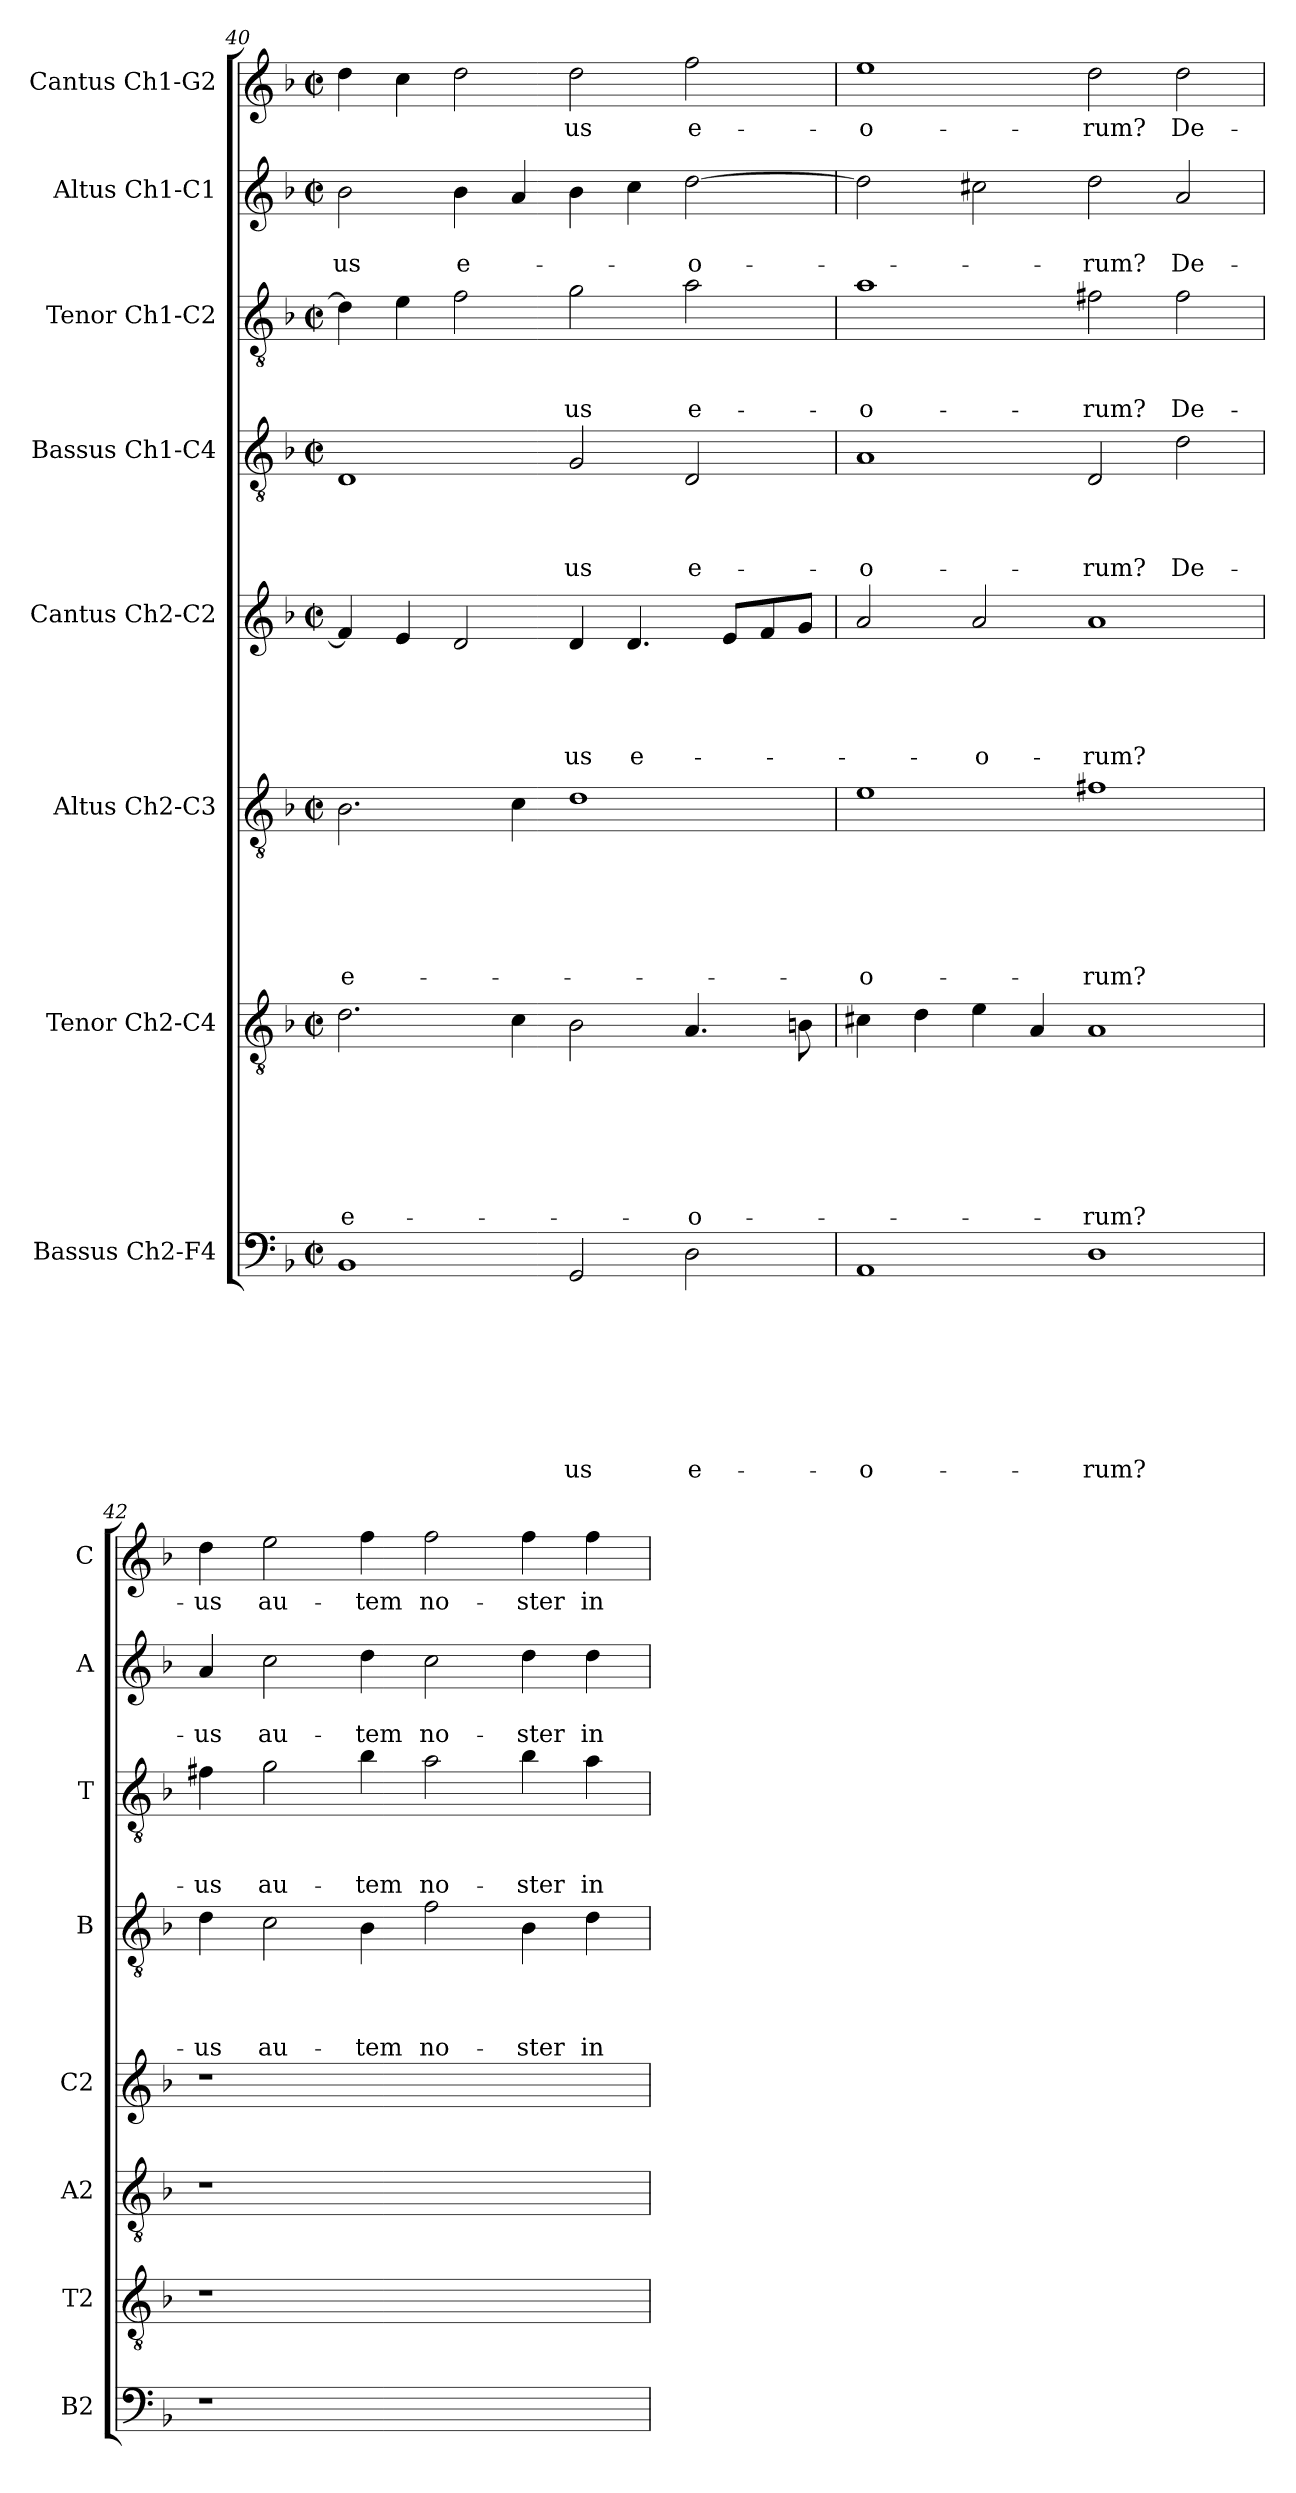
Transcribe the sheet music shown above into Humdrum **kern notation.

**kern	**text	**text	**text	**text	**text	**text	**text	**text	**kern	**text	**text	**text	**text	**text	**text	**text	**kern	**text	**text	**text	**text	**text	**text	**kern	**text	**text	**text	**text	**text	**kern	**text	**text	**text	**text	**kern	**text	**text	**text	**kern	**text	**text	**kern	**text
*part8	*part8	*part8	*part8	*part8	*part8	*part8	*part8	*part8	*part7	*part7	*part7	*part7	*part7	*part7	*part7	*part7	*part6	*part6	*part6	*part6	*part6	*part6	*part6	*part5	*part5	*part5	*part5	*part5	*part5	*part4	*part4	*part4	*part4	*part4	*part3	*part3	*part3	*part3	*part2	*part2	*part2	*part1	*part1
*staff8	*staff8	*staff8	*staff8	*staff8	*staff8	*staff8	*staff8	*staff8	*staff7	*staff7	*staff7	*staff7	*staff7	*staff7	*staff7	*staff7	*staff6	*staff6	*staff6	*staff6	*staff6	*staff6	*staff6	*staff5	*staff5	*staff5	*staff5	*staff5	*staff5	*staff4	*staff4	*staff4	*staff4	*staff4	*staff3	*staff3	*staff3	*staff3	*staff2	*staff2	*staff2	*staff1	*staff1
*I"Bassus Ch2-F4	*	*	*	*	*	*	*	*	*I"Tenor Ch2-C4	*	*	*	*	*	*	*	*I"Altus Ch2-C3	*	*	*	*	*	*	*I"Cantus Ch2-C2	*	*	*	*	*	*I"Bassus Ch1-C4	*	*	*	*	*I"Tenor Ch1-C2	*	*	*	*I"Altus Ch1-C1	*	*	*I"Cantus Ch1-G2	*
*I'B2	*	*	*	*	*	*	*	*	*I'T2	*	*	*	*	*	*	*	*I'A2	*	*	*	*	*	*	*I'C2	*	*	*	*	*	*I'B	*	*	*	*	*I'T	*	*	*	*I'A	*	*	*I'C	*
*clefF4	*	*	*	*	*	*	*	*	*clefGv2	*	*	*	*	*	*	*	*clefGv2	*	*	*	*	*	*	*clefG2	*	*	*	*	*	*clefGv2	*	*	*	*	*clefGv2	*	*	*	*clefG2	*	*	*clefG2	*
*k[b-]	*	*	*	*	*	*	*	*	*k[b-]	*	*	*	*	*	*	*	*k[b-]	*	*	*	*	*	*	*k[b-]	*	*	*	*	*	*k[b-]	*	*	*	*	*k[b-]	*	*	*	*k[b-]	*	*	*k[b-]	*
*F:	*	*	*	*	*	*	*	*	*F:	*	*	*	*	*	*	*	*F:	*	*	*	*	*	*	*F:	*	*	*	*	*	*F:	*	*	*	*	*F:	*	*	*	*F:	*	*	*F:	*
*M2/2	*	*	*	*	*	*	*	*	*M2/2	*	*	*	*	*	*	*	*M2/2	*	*	*	*	*	*	*M2/2	*	*	*	*	*	*M2/2	*	*	*	*	*M2/2	*	*	*	*M2/2	*	*	*M2/2	*
*met(c|)	*	*	*	*	*	*	*	*	*met(c|)	*	*	*	*	*	*	*	*met(c|)	*	*	*	*	*	*	*met(c|)	*	*	*	*	*	*met(c|)	*	*	*	*	*met(c|)	*	*	*	*met(c|)	*	*	*met(c|)	*
=40	=40	=40	=40	=40	=40	=40	=40	=40	=40	=40	=40	=40	=40	=40	=40	=40	=40	=40	=40	=40	=40	=40	=40	=40	=40	=40	=40	=40	=40	=40	=40	=40	=40	=40	=40	=40	=40	=40	=40	=40	=40	=40	=40
!	!	!	!	!	!	!	!	!	!	!	!	!	!	!	!	!LO:LY:b	!	!	!	!	!	!	!LO:LY:b	!	!	!	!	!	!	!	!	!	!	!	!	!	!	!	!	!	!LO:LY:b	!	!
1BB-	.	.	.	.	.	.	.	.	2.d\	.	.	.	.	.	.	e-	2.B-\	.	.	.	.	.	e-	4f/]	.	.	.	.	.	1D	.	.	.	.	4d\]	.	.	.	2b-\	.	-us	4dd\	.
.	.	.	.	.	.	.	.	.	.	.	.	.	.	.	.	.	.	.	.	.	.	.	.	4e/	.	.	.	.	.	.	.	.	.	.	4e\	.	.	.	.	.	.	4cc\	.
!	!	!	!	!	!	!	!	!	!	!	!	!	!	!	!	!	!	!	!	!	!	!	!	!	!	!	!	!	!	!	!	!	!	!	!	!	!	!	!	!	!LO:LY:b	!	!
.	.	.	.	.	.	.	.	.	.	.	.	.	.	.	.	.	.	.	.	.	.	.	.	2d/	.	.	.	.	.	.	.	.	.	.	2f\	.	.	.	4b-\	.	e-	2dd\	.
.	.	.	.	.	.	.	.	.	4c\	.	.	.	.	.	.	.	4c\	.	.	.	.	.	.	.	.	.	.	.	.	.	.	.	.	.	.	.	.	.	4a/	.	.	.	.
!	!	!	!	!	!	!	!	!LO:LY:b	!	!	!	!	!	!	!	!	!	!	!	!	!	!	!	!	!	!	!	!	!LO:LY:b	!	!	!	!	!LO:LY:b	!	!	!	!LO:LY:b	!	!	!	!	!LO:LY:b
2GG/	.	.	.	.	.	.	.	-us	2B-\	.	.	.	.	.	.	.	1d	.	.	.	.	.	.	4d/	.	.	.	.	-us	2G/	.	.	.	-us	2g\	.	.	-us	4b-\	.	.	2dd\	-us
!	!	!	!	!	!	!	!	!	!	!	!	!	!	!	!	!	!	!	!	!	!	!	!	!	!	!	!	!	!LO:LY:b	!	!	!	!	!	!	!	!	!	!	!	!	!	!
.	.	.	.	.	.	.	.	.	.	.	.	.	.	.	.	.	.	.	.	.	.	.	.	4.d/	.	.	.	.	e-	.	.	.	.	.	.	.	.	.	4cc\	.	.	.	.
!	!	!	!	!	!	!	!	!LO:LY:b	!	!	!	!	!	!	!	!LO:LY:b	!	!	!	!	!	!	!	!	!	!	!	!	!	!	!	!	!	!LO:LY:b	!	!	!	!LO:LY:b	!	!	!LO:LY:b	!	!LO:LY:b
2D\	.	.	.	.	.	.	.	e-	4.A/	.	.	.	.	.	.	-o-	.	.	.	.	.	.	.	.	.	.	.	.	.	2D/	.	.	.	e-	2a\	.	.	e-	[2dd\	.	-o-	2ff\	e-
.	.	.	.	.	.	.	.	.	.	.	.	.	.	.	.	.	.	.	.	.	.	.	.	8e/L	.	.	.	.	.	.	.	.	.	.	.	.	.	.	.	.	.	.	.
.	.	.	.	.	.	.	.	.	.	.	.	.	.	.	.	.	.	.	.	.	.	.	.	8f/	.	.	.	.	.	.	.	.	.	.	.	.	.	.	.	.	.	.	.
.	.	.	.	.	.	.	.	.	8Bn\	.	.	.	.	.	.	.	.	.	.	.	.	.	.	8g/J	.	.	.	.	.	.	.	.	.	.	.	.	.	.	.	.	.	.	.
=41	=41	=41	=41	=41	=41	=41	=41	=41	=41	=41	=41	=41	=41	=41	=41	=41	=41	=41	=41	=41	=41	=41	=41	=41	=41	=41	=41	=41	=41	=41	=41	=41	=41	=41	=41	=41	=41	=41	=41	=41	=41	=41	=41
!	!	!	!	!	!	!	!	!LO:LY:b	!	!	!	!	!	!	!	!	!	!	!	!	!	!	!LO:LY:b	!	!	!	!	!	!	!	!	!	!	!LO:LY:b	!	!	!	!LO:LY:b	!	!	!	!	!LO:LY:b
1AA	.	.	.	.	.	.	.	-o-	4c#X\	.	.	.	.	.	.	.	1e	.	.	.	.	.	-o-	2a/	.	.	.	.	.	1A	.	.	.	-o-	1a	.	.	-o-	2dd\]	.	.	1ee	-o-
.	.	.	.	.	.	.	.	.	4d\	.	.	.	.	.	.	.	.	.	.	.	.	.	.	.	.	.	.	.	.	.	.	.	.	.	.	.	.	.	.	.	.	.	.
!	!	!	!	!	!	!	!	!	!	!	!	!	!	!	!	!	!	!	!	!	!	!	!	!	!	!	!	!	!LO:LY:b	!	!	!	!	!	!	!	!	!	!	!	!	!	!
.	.	.	.	.	.	.	.	.	4e\	.	.	.	.	.	.	.	.	.	.	.	.	.	.	2a/	.	.	.	.	-o-	.	.	.	.	.	.	.	.	.	2cc#X\	.	.	.	.
.	.	.	.	.	.	.	.	.	4A/	.	.	.	.	.	.	.	.	.	.	.	.	.	.	.	.	.	.	.	.	.	.	.	.	.	.	.	.	.	.	.	.	.	.
!	!	!	!	!	!	!	!	!LO:LY:b	!	!	!	!	!	!	!	!LO:LY:b	!	!	!	!	!	!	!LO:LY:b	!	!	!	!	!	!LO:LY:b	!	!	!	!	!LO:LY:b	!	!	!	!LO:LY:b	!	!	!LO:LY:b	!	!LO:LY:b
1D	.	.	.	.	.	.	.	-rum?	1A	.	.	.	.	.	.	-rum?	1f#X	.	.	.	.	.	-rum?	1a	.	.	.	.	-rum?	2D/	.	.	.	-rum?	2f#X\	.	.	-rum?	2dd\	.	-rum?	2dd\	-rum?
!	!	!	!	!	!	!	!	!	!	!	!	!	!	!	!	!	!	!	!	!	!	!	!	!	!	!	!	!	!	!	!	!	!	!LO:LY:b	!	!	!	!LO:LY:b	!	!	!LO:LY:b	!	!LO:LY:b
.	.	.	.	.	.	.	.	.	.	.	.	.	.	.	.	.	.	.	.	.	.	.	.	.	.	.	.	.	.	2d\	.	.	.	De-	2f#\	.	.	De-	2a/	.	De-	2dd\	De-
=42	=42	=42	=42	=42	=42	=42	=42	=42	=42	=42	=42	=42	=42	=42	=42	=42	=42	=42	=42	=42	=42	=42	=42	=42	=42	=42	=42	=42	=42	=42	=42	=42	=42	=42	=42	=42	=42	=42	=42	=42	=42	=42	=42
!	!	!	!	!	!	!	!	!	!	!	!	!	!	!	!	!	!	!	!	!	!	!	!	!	!	!	!	!	!	!	!	!	!	!LO:LY:b	!	!	!	!LO:LY:b	!	!	!LO:LY:b	!	!LO:LY:b
1r	.	.	.	.	.	.	.	.	1r	.	.	.	.	.	.	.	1r	.	.	.	.	.	.	1r	.	.	.	.	.	4d\	.	.	.	-us	4f#X\	.	.	-us	4a/	.	-us	4dd\	-us
!	!	!	!	!	!	!	!	!	!	!	!	!	!	!	!	!	!	!	!	!	!	!	!	!	!	!	!	!	!	!	!	!	!	!LO:LY:b	!	!	!	!LO:LY:b	!	!	!LO:LY:b	!	!LO:LY:b
.	.	.	.	.	.	.	.	.	.	.	.	.	.	.	.	.	.	.	.	.	.	.	.	.	.	.	.	.	.	2c\	.	.	.	au-	2g\	.	.	au-	2cc\	.	au-	2ee\	au-
!	!	!	!	!	!	!	!	!	!	!	!	!	!	!	!	!	!	!	!	!	!	!	!	!	!	!	!	!	!	!	!	!	!	!LO:LY:b	!	!	!	!LO:LY:b	!	!	!LO:LY:b	!	!LO:LY:b
.	.	.	.	.	.	.	.	.	.	.	.	.	.	.	.	.	.	.	.	.	.	.	.	.	.	.	.	.	.	4B-\	.	.	.	-tem	4b-\	.	.	-tem	4dd\	.	-tem	4ff\	-tem
!	!	!	!	!	!	!	!	!	!	!	!	!	!	!	!	!	!	!	!	!	!	!	!	!	!	!	!	!	!	!	!	!	!	!LO:LY:b	!	!	!	!LO:LY:b	!	!	!LO:LY:b	!	!LO:LY:b
1ryy	.	.	.	.	.	.	.	.	1ryy	.	.	.	.	.	.	.	1ryy	.	.	.	.	.	.	1ryy	.	.	.	.	.	2f\	.	.	.	no-	2a\	.	.	no-	2cc\	.	no-	2ff\	no-
!	!	!	!	!	!	!	!	!	!	!	!	!	!	!	!	!	!	!	!	!	!	!	!	!	!	!	!	!	!	!	!	!	!	!LO:LY:b	!	!	!	!LO:LY:b	!	!	!LO:LY:b	!	!LO:LY:b
.	.	.	.	.	.	.	.	.	.	.	.	.	.	.	.	.	.	.	.	.	.	.	.	.	.	.	.	.	.	4B-\	.	.	.	-ster	4b-\	.	.	-ster	4dd\	.	-ster	4ff\	-ster
!	!	!	!	!	!	!	!	!	!	!	!	!	!	!	!	!	!	!	!	!	!	!	!	!	!	!	!	!	!	!	!	!	!	!LO:LY:b	!	!	!	!LO:LY:b	!	!	!LO:LY:b	!	!LO:LY:b
.	.	.	.	.	.	.	.	.	.	.	.	.	.	.	.	.	.	.	.	.	.	.	.	.	.	.	.	.	.	4d\	.	.	.	in	4a\	.	.	in	4dd\	.	in	4ff\	in
=	=	=	=	=	=	=	=	=	=	=	=	=	=	=	=	=	=	=	=	=	=	=	=	=	=	=	=	=	=	=	=	=	=	=	=	=	=	=	=	=	=	=	=
*-	*-	*-	*-	*-	*-	*-	*-	*-	*-	*-	*-	*-	*-	*-	*-	*-	*-	*-	*-	*-	*-	*-	*-	*-	*-	*-	*-	*-	*-	*-	*-	*-	*-	*-	*-	*-	*-	*-	*-	*-	*-	*-	*-
